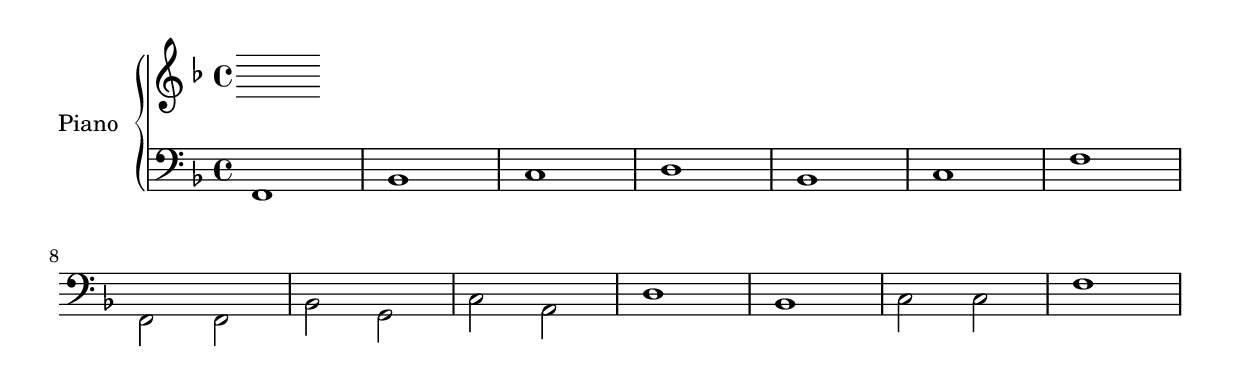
\version "2.18.2"

global = {
  \key f \major
  \time 4/4
}

rightOne = \relative c'' {
  \global
  % Music follows here.
  
}

rightTwo = \relative c'' {
  \global
  % Music follows here.
  
}

leftOne = \relative c' {
  \global
  % Music follows here.
  
}

leftTwo = \relative c' {
  \global
  % Music follows here.
  f,,1 bes c d bes c f \break 
  f,2 f2 bes g2 c a2 d1 bes c2 c2 f1 \break
  

}

chordnotation =  \chordmode {
    f1 bes c d:m g:m6 c f \break
    f2 f bes g c a d1:m g:m6 f2:6sus4 c f1
  }
  
\score {
  \new PianoStaff \with {
    instrumentName = "Piano"
  } <<
       
    \new Staff = "right" \with {
      midiInstrument = "acoustic grand"
    } << \rightOne \\ \rightTwo >>
    
    \new Staff = "left" \with {
      midiInstrument = "acoustic grand"
    } { \clef bass << \leftOne \\ \leftTwo >> }
    
 %   \new ChordNames = "chords" 
 %   <<  \chordnotation >>
    
  >>
  \layout { }
  \midi {
    \tempo 4=100
  }
}
